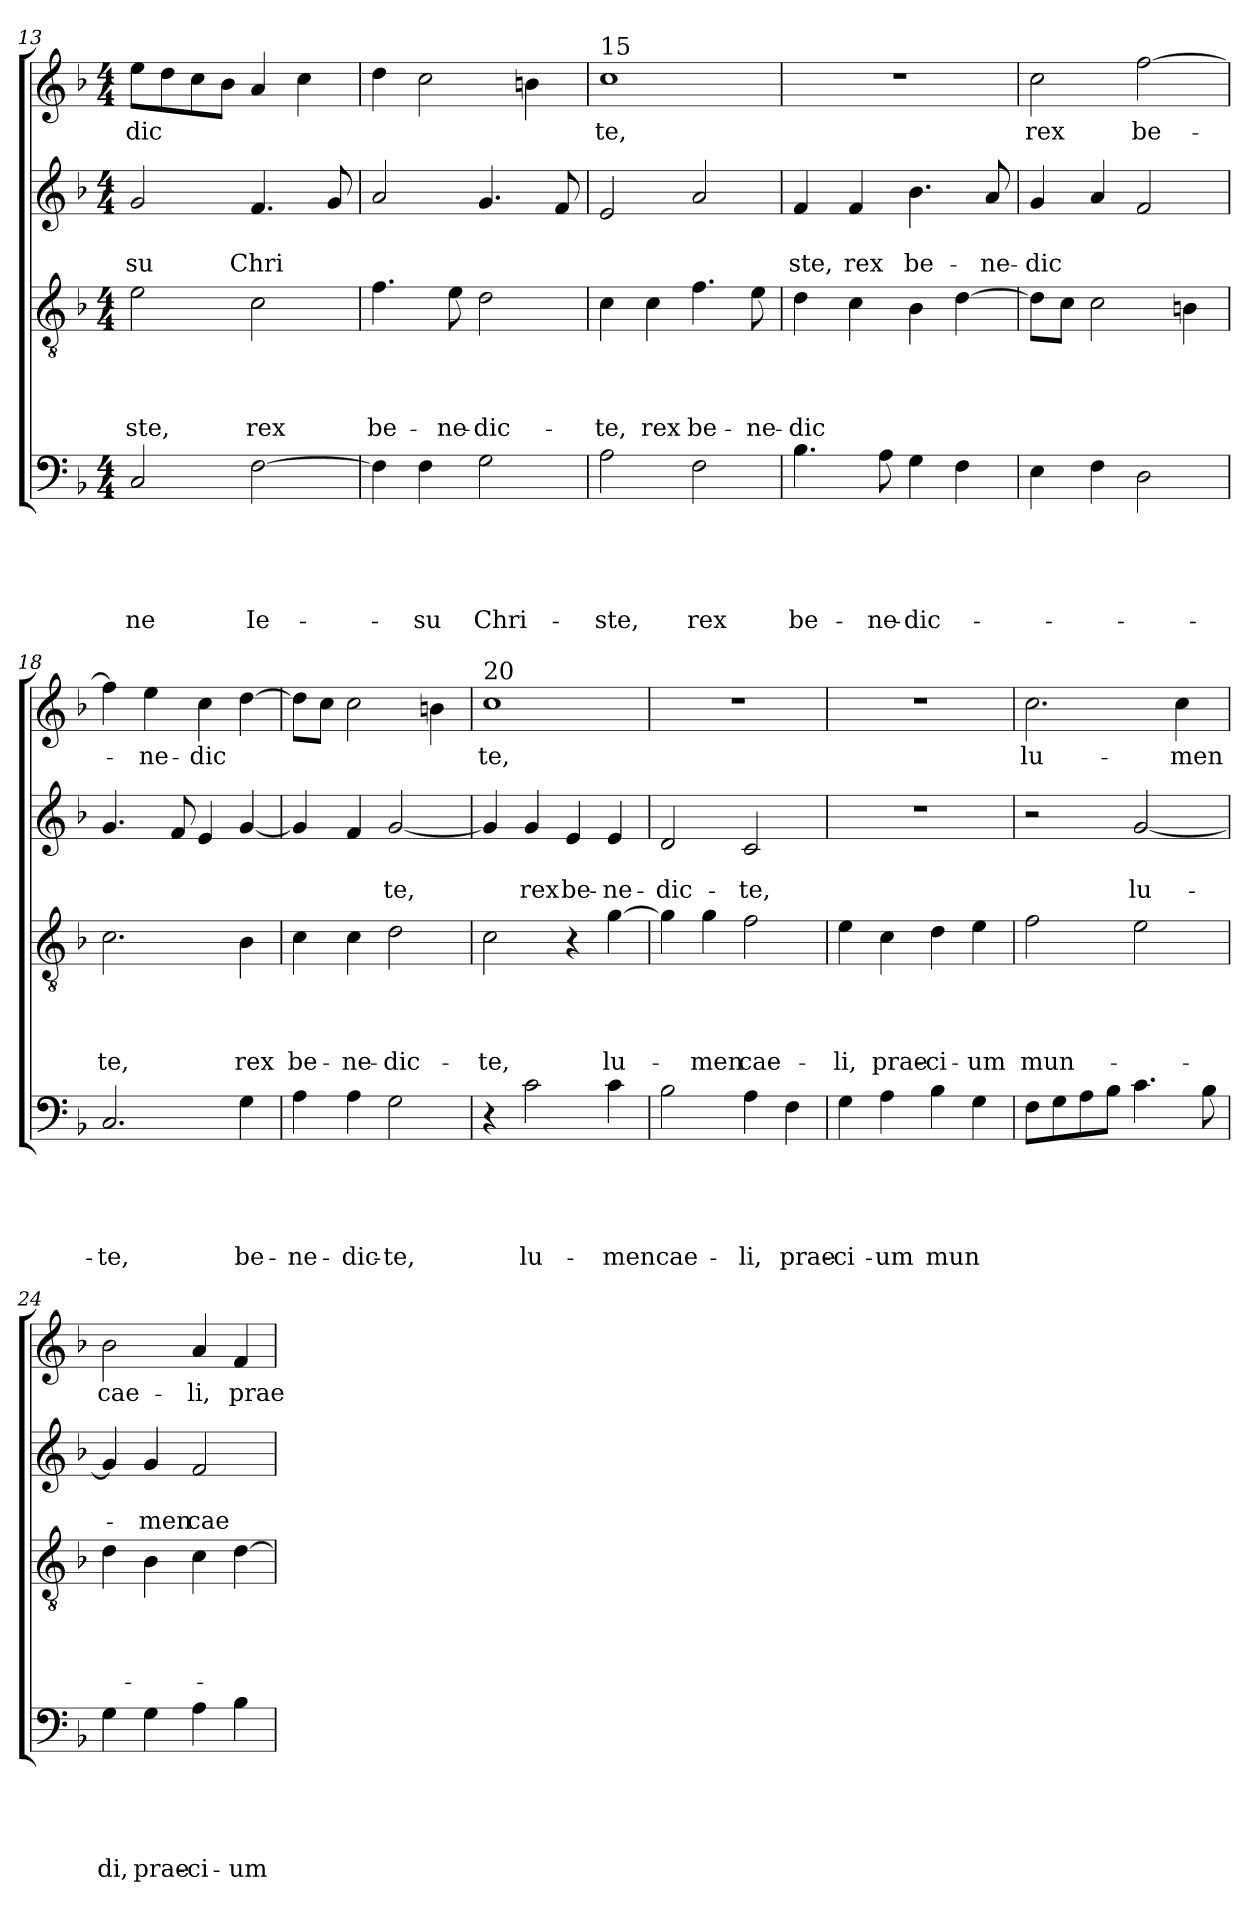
**kern	**text	**text	**text	**text	**text	**kern	**text	**text	**text	**text	**kern	**text	**text	**kern	**text
*part4	*part4	*part4	*part4	*part4	*part4	*part3	*part3	*part3	*part3	*part3	*part2	*part2	*part2	*part1	*part1
*staff4	*staff4	*staff4	*staff4	*staff4	*staff4	*staff3	*staff3	*staff3	*staff3	*staff3	*staff2	*staff2	*staff2	*staff1	*staff1
*clefF4	*	*	*	*	*	*clefGv2	*	*	*	*	*clefG2	*	*	*clefG2	*
*k[b-]	*	*	*	*	*	*k[b-]	*	*	*	*	*k[b-]	*	*	*k[b-]	*
*F:	*	*	*	*	*	*F:	*	*	*	*	*F:	*	*	*F:	*
*M4/4	*	*	*	*	*	*M4/4	*	*	*	*	*M4/4	*	*	*M4/4	*
=13	=13	=13	=13	=13	=13	=13	=13	=13	=13	=13	=13	=13	=13	=13	=13
!	!	!	!	!	!LO:LY:b	!	!	!	!	!LO:LY:b	!	!	!LO:LY:b	!	!LO:LY:b
2C/	.	.	.	.	-ne	2e\	.	.	.	-ste,	2g/	.	-su	8ee\L	-dic
.	.	.	.	.	.	.	.	.	.	.	.	.	.	8dd\	.
.	.	.	.	.	.	.	.	.	.	.	.	.	.	8cc\	.
.	.	.	.	.	.	.	.	.	.	.	.	.	.	8b-\J	.
!	!	!	!	!	!LO:LY:b	!	!	!	!	!LO:LY:b	!	!	!LO:LY:b	!	!
[2F\	.	.	.	.	Ie-	2c\	.	.	.	rex	4.f/	.	Chri	4a/	.
.	.	.	.	.	.	.	.	.	.	.	.	.	.	4cc\	.
.	.	.	.	.	.	.	.	.	.	.	8g/	.	.	.	.
=14	=14	=14	=14	=14	=14	=14	=14	=14	=14	=14	=14	=14	=14	=14	=14
!	!	!	!	!	!	!	!	!	!	!LO:LY:b	!	!	!	!	!
4F\]	.	.	.	.	.	4.f\	.	.	.	be-	2a/	.	.	4dd\	.
!	!	!	!	!	!LO:LY:b	!	!	!	!	!	!	!	!	!	!
4F\	.	.	.	.	-su	.	.	.	.	.	.	.	.	2cc\	.
!	!	!	!	!	!	!	!	!	!	!LO:LY:b	!	!	!	!	!
.	.	.	.	.	.	8e\	.	.	.	-ne-	.	.	.	.	.
!	!	!	!	!	!LO:LY:b	!	!	!	!	!LO:LY:b	!	!	!	!	!
2G\	.	.	.	.	Chri-	2d\	.	.	.	-dic-	4.g/	.	.	.	.
.	.	.	.	.	.	.	.	.	.	.	.	.	.	4b\	.
.	.	.	.	.	.	.	.	.	.	.	8f/	.	.	.	.
=15	=15	=15	=15	=15	=15	=15	=15	=15	=15	=15	=15	=15	=15	=15	=15
!	!	!	!	!	!	!	!	!	!	!	!	!	!	!LO:TX:a:t=15	!
!	!	!	!	!	!LO:LY:b	!	!	!	!	!LO:LY:b	!	!	!	!	!LO:LY:b
2A\	.	.	.	.	-ste,	4c\	.	.	.	-te,	2e/	.	.	1cc	te,
!	!	!	!	!	!	!	!	!	!	!LO:LY:b	!	!	!	!	!
.	.	.	.	.	.	4c\	.	.	.	rex	.	.	.	.	.
!	!	!	!	!	!LO:LY:b	!	!	!	!	!LO:LY:b	!	!	!	!	!
2F\	.	.	.	.	rex	4.f\	.	.	.	be-	2a/	.	.	.	.
!	!	!	!	!	!	!	!	!	!	!LO:LY:b	!	!	!	!	!
.	.	.	.	.	.	8e\	.	.	.	-ne-	.	.	.	.	.
!!LO:LB:g=z
=16	=16	=16	=16	=16	=16	=16	=16	=16	=16	=16	=16	=16	=16	=16	=16
!	!	!	!	!	!LO:LY:b	!	!	!	!	!LO:LY:b	!	!	!LO:LY:b	!	!
4.B-\	.	.	.	.	be-	4d\	.	.	.	-­dic	4f/	.	­ste,	1r	.
!	!	!	!	!	!	!	!	!	!	!	!	!	!LO:LY:b	!	!
.	.	.	.	.	.	4c\	.	.	.	.	4f/	.	rex	.	.
!	!	!	!	!	!LO:LY:b	!	!	!	!	!	!	!	!	!	!
8A\	.	.	.	.	-ne-	.	.	.	.	.	.	.	.	.	.
!	!	!	!	!	!LO:LY:b	!	!	!	!	!	!	!	!LO:LY:b	!	!
4G\	.	.	.	.	-dic-	4B-\	.	.	.	.	4.b-\	.	be-	.	.
4F\	.	.	.	.	.	[4d\	.	.	.	.	.	.	.	.	.
!	!	!	!	!	!	!	!	!	!	!	!	!	!LO:LY:b	!	!
.	.	.	.	.	.	.	.	.	.	.	8a/	.	-ne-	.	.
=17	=17	=17	=17	=17	=17	=17	=17	=17	=17	=17	=17	=17	=17	=17	=17
!	!	!	!	!	!	!	!	!	!	!	!	!	!LO:LY:b	!	!LO:LY:b
4E\	.	.	.	.	.	8d\L]	.	.	.	.	4g/	.	-dic	2cc\	rex
.	.	.	.	.	.	8c\J	.	.	.	.	.	.	.	.	.
4F\	.	.	.	.	.	2c\	.	.	.	.	4a/	.	.	.	.
!	!	!	!	!	!	!	!	!	!	!	!	!	!	!	!LO:LY:b
2D\	.	.	.	.	.	.	.	.	.	.	2f/	.	.	[2ff\	be-
.	.	.	.	.	.	4B\	.	.	.	.	.	.	.	.	.
=18	=18	=18	=18	=18	=18	=18	=18	=18	=18	=18	=18	=18	=18	=18	=18
!	!	!	!	!	!LO:LY:b	!	!	!	!	!LO:LY:b	!	!	!	!	!
2.C/	.	.	.	.	-te,	2.c\	.	.	.	te,	4.g/	.	.	4ff\]	.
!	!	!	!	!	!	!	!	!	!	!	!	!	!	!	!LO:LY:b
.	.	.	.	.	.	.	.	.	.	.	.	.	.	4ee\	-ne-
.	.	.	.	.	.	.	.	.	.	.	8f/	.	.	.	.
!	!	!	!	!	!	!	!	!	!	!	!	!	!	!	!LO:LY:b
.	.	.	.	.	.	.	.	.	.	.	4e/	.	.	4cc\	-dic
!	!	!	!	!	!LO:LY:b	!	!	!	!	!LO:LY:b	!	!	!	!	!
4G\	.	.	.	.	be-	4B-\	.	.	.	rex	[4g/	.	.	[4dd\	.
=19	=19	=19	=19	=19	=19	=19	=19	=19	=19	=19	=19	=19	=19	=19	=19
!	!	!	!	!	!LO:LY:b	!	!	!	!	!LO:LY:b	!	!	!	!	!
4A\	.	.	.	.	-ne-	4c\	.	.	.	be-	4g/]	.	.	8dd\L]	.
.	.	.	.	.	.	.	.	.	.	.	.	.	.	8cc\J	.
!	!	!	!	!	!LO:LY:b	!	!	!	!	!LO:LY:b	!	!	!	!	!
4A\	.	.	.	.	-dic-	4c\	.	.	.	-ne-	4f/	.	.	2cc\	.
!	!	!	!	!	!LO:LY:b	!	!	!	!	!LO:LY:b	!	!	!LO:LY:b	!	!
2G\	.	.	.	.	-te,	2d\	.	.	.	-dic-	[2g/	.	te,	.	.
.	.	.	.	.	.	.	.	.	.	.	.	.	.	4b\	.
=20	=20	=20	=20	=20	=20	=20	=20	=20	=20	=20	=20	=20	=20	=20	=20
!	!	!	!	!	!	!	!	!	!	!	!	!	!	!LO:TX:a:t=20	!
!	!	!	!	!	!	!	!	!	!	!LO:LY:b	!	!	!	!	!LO:LY:b
4r	.	.	.	.	.	2c\	.	.	.	-te,	4g/]	.	.	1cc	te,
!	!	!	!	!	!LO:LY:b	!	!	!	!	!	!	!	!LO:LY:b	!	!
2c\	.	.	.	.	lu-	.	.	.	.	.	4g/	.	rex	.	.
!	!	!	!	!	!	!	!	!	!	!	!	!	!LO:LY:b	!	!
.	.	.	.	.	.	4r	.	.	.	.	4e/	.	be-	.	.
!	!	!	!	!	!LO:LY:b	!	!	!	!	!LO:LY:b	!	!	!LO:LY:b	!	!
4c\	.	.	.	.	-men	[4g\	.	.	.	lu-	4e/	.	-ne-	.	.
=21	=21	=21	=21	=21	=21	=21	=21	=21	=21	=21	=21	=21	=21	=21	=21
!	!	!	!	!	!LO:LY:b	!	!	!	!	!	!	!	!LO:LY:b	!	!
2B-\	.	.	.	.	cae-	4g\]	.	.	.	.	2d/	.	-dic-	1r	.
!	!	!	!	!	!	!	!	!	!	!LO:LY:b	!	!	!	!	!
.	.	.	.	.	.	4g\	.	.	.	-men	.	.	.	.	.
!	!	!	!	!	!LO:LY:b	!	!	!	!	!LO:LY:b	!	!	!LO:LY:b	!	!
4A\	.	.	.	.	-li,	2f\	.	.	.	cae-	2c/	.	-te,	.	.
!	!	!	!	!	!LO:LY:b	!	!	!	!	!	!	!	!	!	!
4F\	.	.	.	.	prae-	.	.	.	.	.	.	.	.	.	.
!!LO:LB:g=z
=22	=22	=22	=22	=22	=22	=22	=22	=22	=22	=22	=22	=22	=22	=22	=22
!	!	!	!	!	!LO:LY:b	!	!	!	!	!LO:LY:b	!	!	!	!	!
4G\	.	.	.	.	-­ci-	4e\	.	.	.	-­li,	1r	.	.	1r	.
!	!	!	!	!	!LO:LY:b	!	!	!	!	!LO:LY:b	!	!	!	!	!
4A\	.	.	.	.	-um	4c\	.	.	.	prae-	.	.	.	.	.
!	!	!	!	!	!LO:LY:b	!	!	!	!	!LO:LY:b	!	!	!	!	!
4B-\	.	.	.	.	mun	4d\	.	.	.	-ci-	.	.	.	.	.
!	!	!	!	!	!	!	!	!	!	!LO:LY:b	!	!	!	!	!
4G\	.	.	.	.	.	4e\	.	.	.	-um	.	.	.	.	.
=23	=23	=23	=23	=23	=23	=23	=23	=23	=23	=23	=23	=23	=23	=23	=23
!	!	!	!	!	!	!	!	!	!	!LO:LY:b	!	!	!	!	!LO:LY:b
8F\L	.	.	.	.	.	2f\	.	.	.	mun-	2r	.	.	2.cc\	lu-
8G\	.	.	.	.	.	.	.	.	.	.	.	.	.	.	.
8A\	.	.	.	.	.	.	.	.	.	.	.	.	.	.	.
8B-\J	.	.	.	.	.	.	.	.	.	.	.	.	.	.	.
!	!	!	!	!	!	!	!	!	!	!	!	!	!LO:LY:b	!	!
4.c\	.	.	.	.	.	2e\	.	.	.	.	[2g/	.	lu-	.	.
!	!	!	!	!	!	!	!	!	!	!	!	!	!	!	!LO:LY:b
.	.	.	.	.	.	.	.	.	.	.	.	.	.	4cc\	-men
8B-\	.	.	.	.	.	.	.	.	.	.	.	.	.	.	.
=24	=24	=24	=24	=24	=24	=24	=24	=24	=24	=24	=24	=24	=24	=24	=24
!	!	!	!	!	!LO:LY:b	!	!	!	!	!	!	!	!	!	!LO:LY:b
4G\	.	.	.	.	di,	4d\	.	.	.	.	4g/]	.	.	2b-\	cae-
!	!	!	!	!	!LO:LY:b	!	!	!	!	!	!	!	!LO:LY:b	!	!
4G\	.	.	.	.	prae-	4B-\	.	.	.	.	4g/	.	-men	.	.
!	!	!	!	!	!LO:LY:b	!	!	!	!	!	!	!	!LO:LY:b	!	!LO:LY:b
4A\	.	.	.	.	-ci-	4c\	.	.	.	.	2f/	.	cae-	4a/	-li,
!	!	!	!	!	!LO:LY:b	!	!	!	!	!	!	!	!	!	!LO:LY:b
4B-\	.	.	.	.	-um	[4d\	.	.	.	.	.	.	.	4f/	prae-
=	=	=	=	=	=	=	=	=	=	=	=	=	=	=	=
*-	*-	*-	*-	*-	*-	*-	*-	*-	*-	*-	*-	*-	*-	*-	*-
